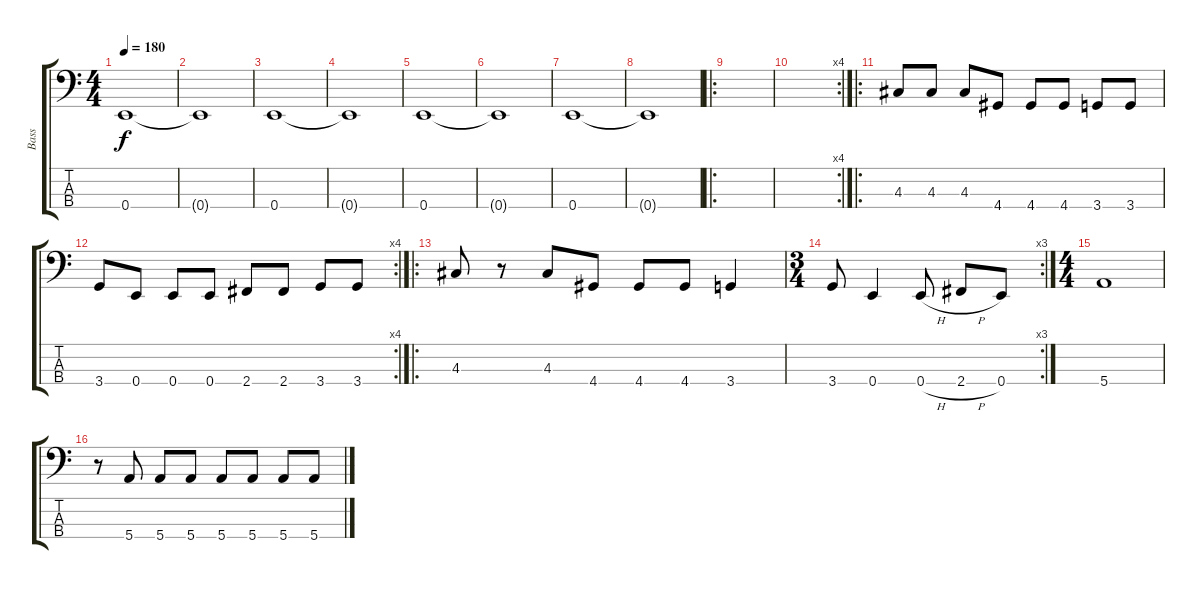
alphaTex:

\track ("Bass" "Bass") {instrument acousticguitarnylon}
\staff {score tabs}
\tuning (G2 D2 A1 E1) {hide}
\ts (4 4)
\tempo 180
\clef f4
\ks c
0.4.1{dy f instrument acousticguitarnylon} |
0.4{t}.1 |
0.4.1 |
0.4{t}.1 |
0.4.1 |
0.4{t}.1 |
0.4.1 |
0.4{t}.1 |
\ro
|
\rc 4
|
\ro
4.3.8 4.3.8 4.3.8 4.4.8 4.4.8 4.4.8 3.4.8 3.4.8 |
\rc 4
3.4.8 0.4.8 0.4.8 0.4.8 2.4.8 2.4.8 3.4.8 3.4.8 |
\ro
4.3.8 r.8 4.3.8 4.4.8 4.4.8 4.4.8 3.4.4 |
\rc 3
\ts (3 4)
3.4.8 0.4.4 0.4{h}.8 2.4{h}.8 0.4.8 |
\ts (4 4)
5.4.1 |
r.8 5.4.8 5.4.8 5.4.8 5.4.8 5.4.8 5.4.8 5.4.8
